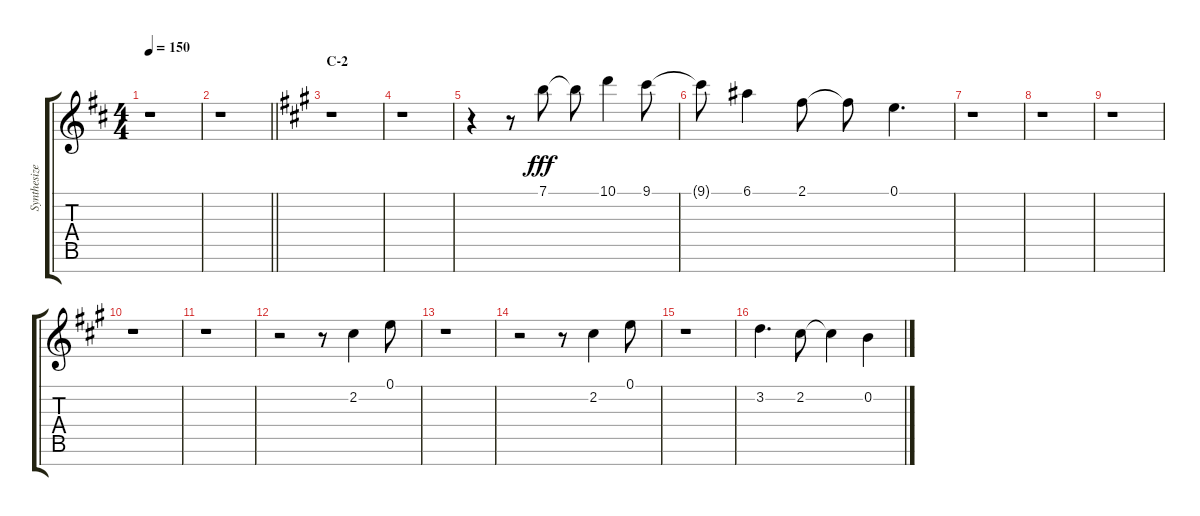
\track ("Synthesizer I" "Synthesize") {instrument lead2sawtooth}
\staff {score tabs}
\tuning (E5 B4 G4 D4 A3 E3 B2) {hide}
\ts (4 4)
\tempo 150
\clef g2
\ks d
r.1{dy fff} |
\barLineRight lightlight
r.1 |
\section ("" "C-2")
\ks a
r.1 |
r.1 |
r.4 r.8 7.1.8 7.1{t}.8 10.1.4 9.1.8 |
9.1{t}.8 6.1.4 2.1.8 2.1{t}.8 0.1.4{d} |
r.1 |
r.1 |
r.1 |
r.1 |
r.1 |
r.2 r.8 2.2.4 0.1.8 |
r.1 |
r.2 r.8 2.2.4 0.1.8 |
r.1 |
3.2.4{d} 2.2.8 2.2{t}.4 0.2.4
